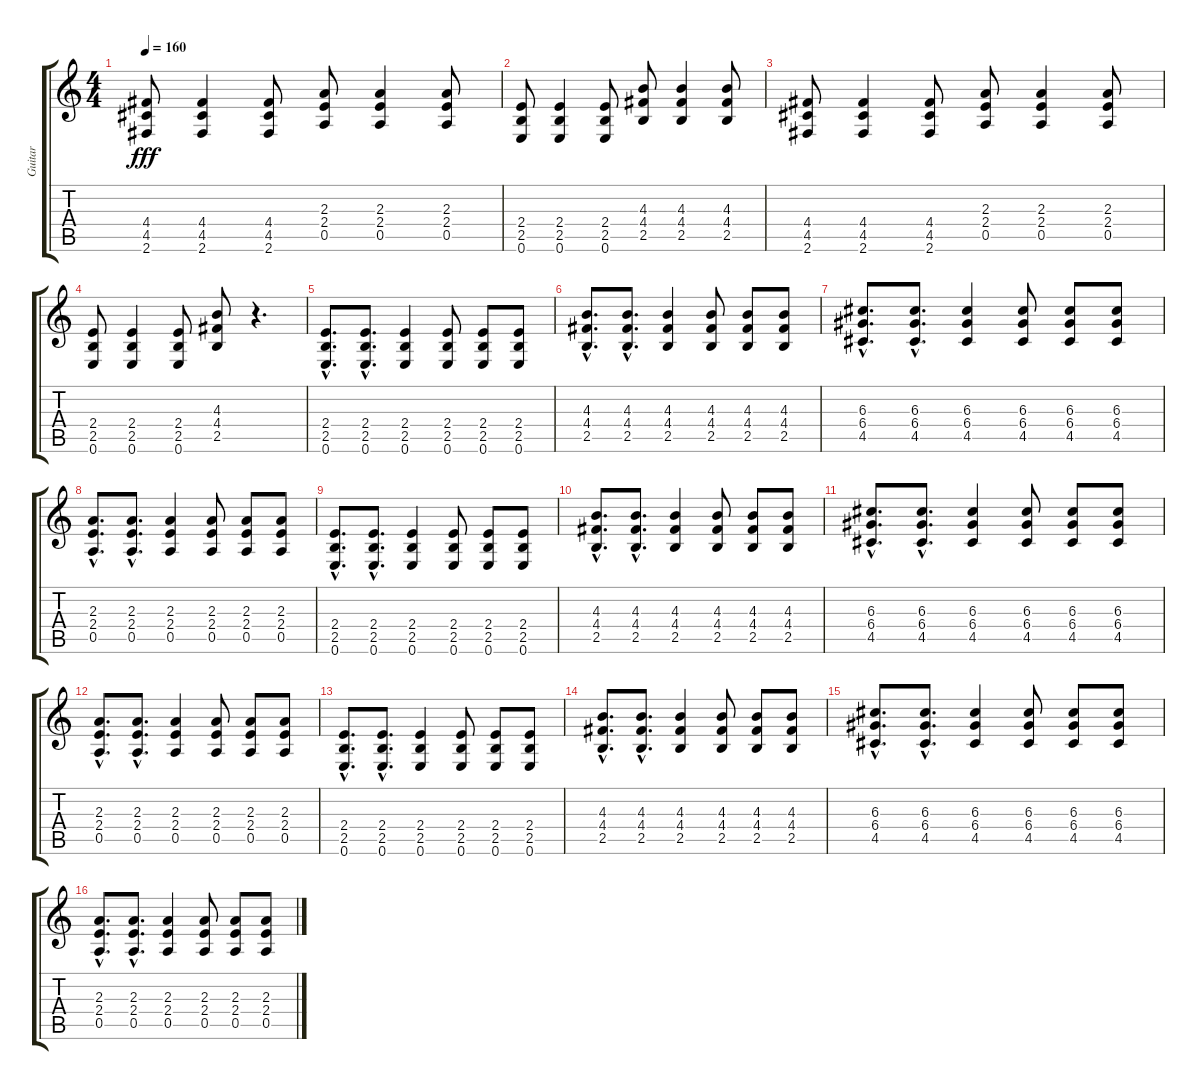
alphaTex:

\track ("Guitar" "Guitar") {instrument distortionguitar}
\staff {score tabs}
\tuning (E4 B3 G3 D3 A2 E2) {hide}
\ts (4 4)
\tempo 160
\clef g2
\ks c
(4.4 4.5 2.6).8{dy fff} (4.4 4.5 2.6).4 (4.4 4.5 2.6).8 (2.3 2.4 0.5).8 (2.3 2.4 0.5).4 (2.3 2.4 0.5).8 |
(2.4 2.5 0.6).8 (2.4 2.5 0.6).4 (2.4 2.5 0.6).8 (4.3 4.4 2.5).8 (4.3 4.4 2.5).4 (4.3 4.4 2.5).8 |
(4.4 4.5 2.6).8 (4.4 4.5 2.6).4 (4.4 4.5 2.6).8 (2.3 2.4 0.5).8 (2.3 2.4 0.5).4 (2.3 2.4 0.5).8 |
(2.4 2.5 0.6).8 (2.4 2.5 0.6).4 (2.4 2.5 0.6).8 (4.3 4.4 2.5).8 r.4{d} |
(2.4{hac} 2.5{hac} 0.6{hac}).8{d} (2.4{hac} 2.5{hac} 0.6{hac}).8{d} (2.4 2.5 0.6).4 (2.4 2.5 0.6).8 (2.4 2.5 0.6).8 (2.4 2.5 0.6).8 |
(4.3{hac} 4.4{hac} 2.5{hac}).8{d} (4.3{hac} 4.4{hac} 2.5{hac}).8{d} (4.3 4.4 2.5).4 (4.3 4.4 2.5).8 (4.3 4.4 2.5).8 (4.3 4.4 2.5).8 |
(6.3{hac} 6.4{hac} 4.5{hac}).8{d} (6.3{hac} 6.4{hac} 4.5{hac}).8{d} (6.3 6.4 4.5).4 (6.3 6.4 4.5).8 (6.3 6.4 4.5).8 (6.3 6.4 4.5).8 |
(2.3{hac} 2.4{hac} 0.5{hac}).8{d} (2.3{hac} 2.4{hac} 0.5{hac}).8{d} (2.3 2.4 0.5).4 (2.3 2.4 0.5).8 (2.3 2.4 0.5).8 (2.3 2.4 0.5).8 |
(2.4{hac} 2.5{hac} 0.6{hac}).8{d} (2.4{hac} 2.5{hac} 0.6{hac}).8{d} (2.4 2.5 0.6).4 (2.4 2.5 0.6).8 (2.4 2.5 0.6).8 (2.4 2.5 0.6).8 |
(4.3{hac} 4.4{hac} 2.5{hac}).8{d} (4.3{hac} 4.4{hac} 2.5{hac}).8{d} (4.3 4.4 2.5).4 (4.3 4.4 2.5).8 (4.3 4.4 2.5).8 (4.3 4.4 2.5).8 |
(6.3{hac} 6.4{hac} 4.5{hac}).8{d} (6.3{hac} 6.4{hac} 4.5{hac}).8{d} (6.3 6.4 4.5).4 (6.3 6.4 4.5).8 (6.3 6.4 4.5).8 (6.3 6.4 4.5).8 |
(2.3{hac} 2.4{hac} 0.5{hac}).8{d} (2.3{hac} 2.4{hac} 0.5{hac}).8{d} (2.3 2.4 0.5).4 (2.3 2.4 0.5).8 (2.3 2.4 0.5).8 (2.3 2.4 0.5).8 |
(2.4{hac} 2.5{hac} 0.6{hac}).8{d} (2.4{hac} 2.5{hac} 0.6{hac}).8{d} (2.4 2.5 0.6).4 (2.4 2.5 0.6).8 (2.4 2.5 0.6).8 (2.4 2.5 0.6).8 |
(4.3{hac} 4.4{hac} 2.5{hac}).8{d} (4.3{hac} 4.4{hac} 2.5{hac}).8{d} (4.3 4.4 2.5).4 (4.3 4.4 2.5).8 (4.3 4.4 2.5).8 (4.3 4.4 2.5).8 |
(6.3{hac} 6.4{hac} 4.5{hac}).8{d} (6.3{hac} 6.4{hac} 4.5{hac}).8{d} (6.3 6.4 4.5).4 (6.3 6.4 4.5).8 (6.3 6.4 4.5).8 (6.3 6.4 4.5).8 |
(2.3{hac} 2.4{hac} 0.5{hac}).8{d} (2.3{hac} 2.4{hac} 0.5{hac}).8{d} (2.3 2.4 0.5).4 (2.3 2.4 0.5).8 (2.3 2.4 0.5).8 (2.3 2.4 0.5).8
